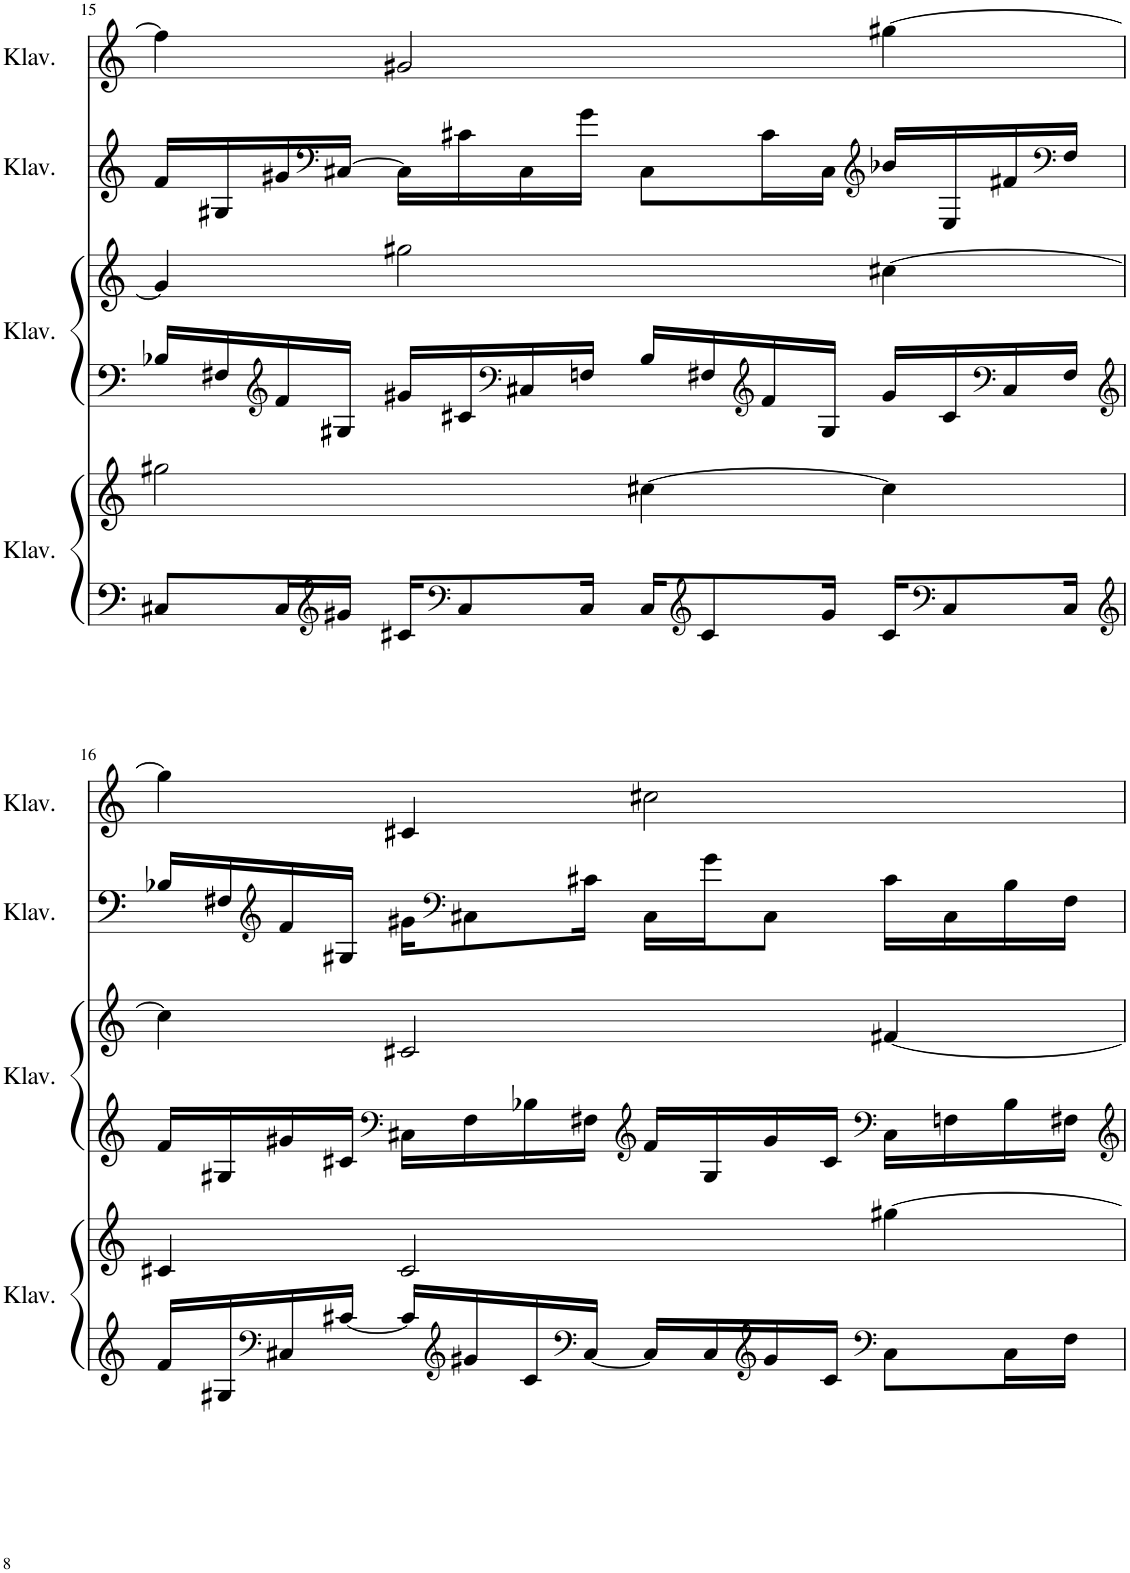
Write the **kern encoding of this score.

**kern	**kern	**kern	**kern	**kern	**kern
*part4	*part4	*part3	*part3	*part2	*part1
*staff6	*staff5	*staff4	*staff3	*staff2	*staff1
*I"Klavier	*	*I"Klavier	*	*I"Klavier	*I"Klavier
*I'Klav.	*	*I'Klav.	*	*I'Klav.	*I'Klav.
!!LO:PB:g=z
*clefF4	*clefG2	*clefF4	*clefG2	*clefF4	*clefG2
*k[]	*k[]	*k[]	*k[]	*k[]	*k[]
*M4/4	*M4/4	*M4/4	*M4/4	*M4/4	*M4/4
=15	=15	=15	=15	=15	=15
8C#X/L	2gg#X\	16B-X/LL	4g#/]	16f/LL	4ff\]
.	.	16F#X/	.	16G#X/	.
*	*	*clefG2	*	*	*
16C#/L	.	16f/	.	16g#X/	.
*clefG2	*	*	*	*clefF4	*
16g#X/JJ	.	16G#X/JJ	.	[16C#X/JJ	.
16c#X/KL	.	16g#X/LL	2gg#X\	16C#\LL]	2g#X/
*clefF4	*	*	*	*	*
8C#/	.	16c#X/	.	16c#X\	.
*	*	*clefF4	*	*	*
.	.	16C#X/	.	16C#\	.
16C#/Jk	.	16Fn/JJ	.	16g#\JJ	.
16C#/KL	[4cc#X\	16B-/LL	.	8C#\L	.
*clefG2	*	*	*	*	*
8c#/	.	16F#X/	.	.	.
*	*	*clefG2	*	*	*
.	.	16f/	.	16c#\L	.
16g#/Jk	.	16G#/JJ	.	16C#\JJ	.
*	*	*	*	*clefG2	*
16c#/KL	4cc#\]	16g#/LL	[4cc#X\	16b-X/LL	[4gg#X\
*clefF4	*	*	*	*	*
8C#/	.	16c#/	.	16E/	.
*	*	*clefF4	*	*	*
.	.	16C#/	.	16f#X/	.
*	*	*	*	*clefF4	*
16C#/Jk	.	16F#/JJ	.	16F/JJ	.
!!LO:LB:g=z
=16	=16	=16	=16	=16	=16
*clefG2	*	*clefG2	*	*	*
16f/LL	4c#X/	16f/LL	4cc#\]	16B-X/LL	4gg#\]
16G#X/	.	16G#X/	.	16F#X/	.
*clefF4	*	*	*	*clefG2	*
16C#X/	.	16g#X/	.	16f/	.
[16c#X/JJ	.	16c#X/JJ	.	16G#X/JJ	.
*	*	*clefF4	*	*	*
16c#/LL]	2c#/	16C#X\LL	2c#X/	16g#X\KL	4c#X/
*clefG2	*	*	*	*clefF4	*
16g#X/	.	16F\	.	8C#X\	.
16c#/	.	16B-X\	.	.	.
*clefF4	*	*	*	*	*
[16C#/JJ	.	16F#X\JJ	.	16c#X\Jk	.
*	*	*clefG2	*	*	*
16C#/LL]	.	16f/LL	.	16C#\LL	2cc#X\
16C#/	.	16G#/	.	16g#\J	.
*clefG2	*	*	*	*	*
16g#/	.	16g#/	.	8C#\J	.
16c#/JJ	.	16c#/JJ	.	.	.
*clefF4	*	*clefF4	*	*	*
8C#\L	[4gg#X\	16C#\LL	[4f#X/	16c#\LL	.
.	.	16Fn\	.	16C#\	.
16C#\L	.	16B-\	.	16B-\	.
16F\JJ	.	16F#X\JJ	.	16F#\JJ	.
=	=	=	=	=	=
*-	*-	*-	*-	*-	*-
